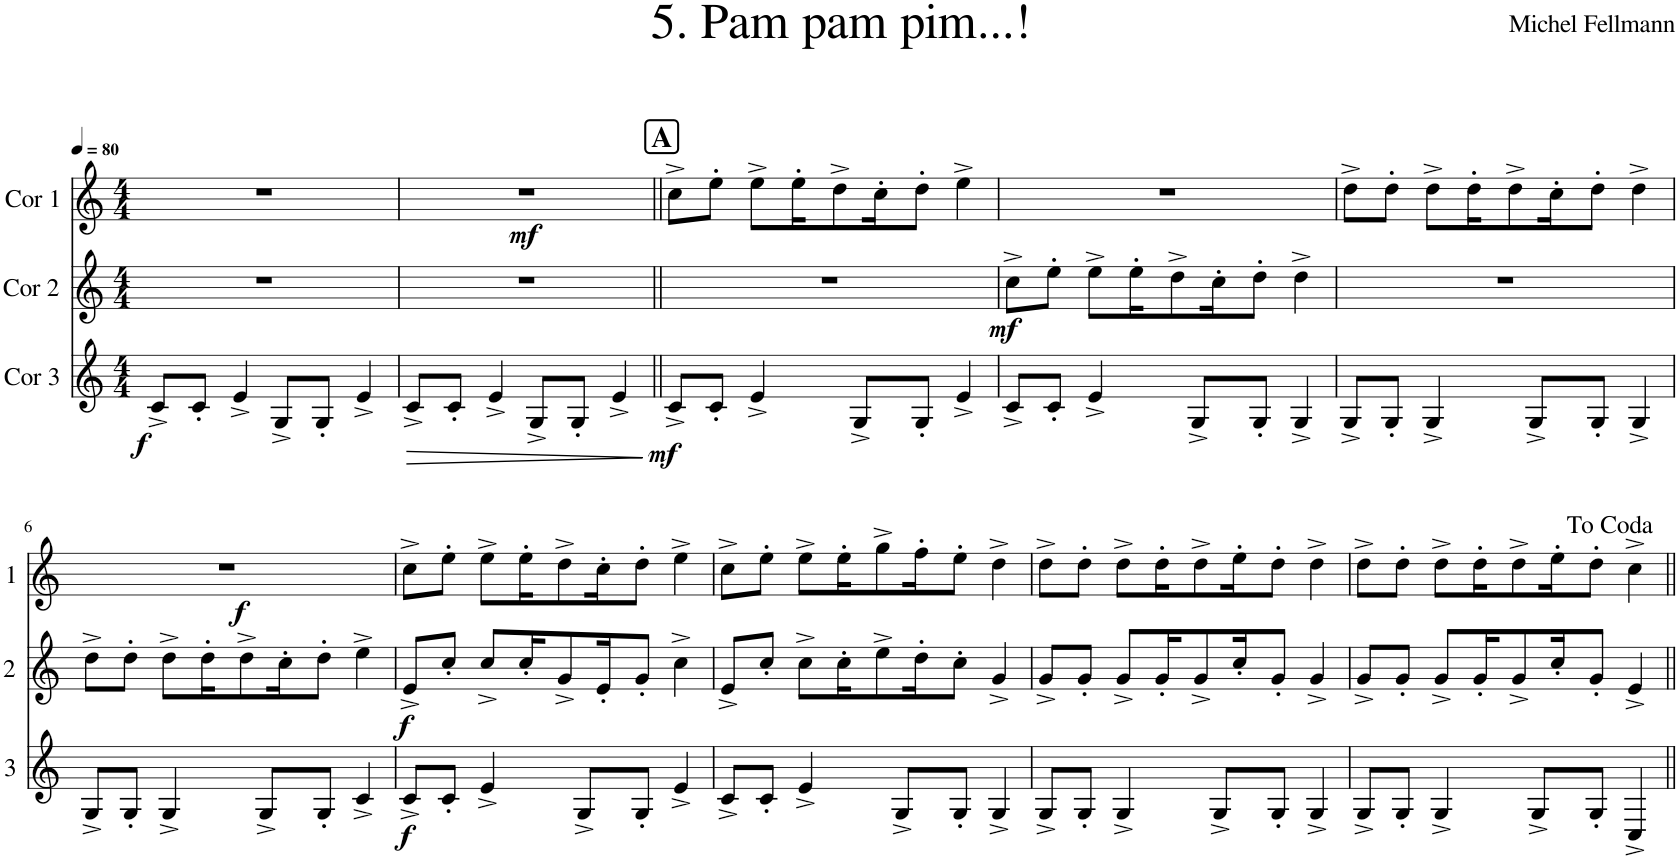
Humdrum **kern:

**kern	**dynam	**kern	**dynam	**kern	**dynam
*part3	*part3	*part2	*part2	*part1	*part1
*staff3	*staff3	*staff2	*staff2	*staff1	*staff1
*I"Cor 3	*	*I"Cor 2	*	*I"Cor 1	*
*clefG2	*	*clefG2	*	*clefG2	*
*Trd4c7	*	*Trd4c7	*	*Trd4c7	*
*k[]	*	*k[]	*	*k[]	*
*M4/4	*	*M4/4	*	*M4/4	*
*MM80	*	*MM80	*	*MM80	*
=1	=1	=1	=1	=1	=1
!	!LO:DY:b	!	!	!	!
8c^/L	f	1r	.	1r	.
8c'/J	.	.	.	.	.
4e^/	.	.	.	.	.
8G^/L	.	.	.	.	.
8G'/J	.	.	.	.	.
4e^/	.	.	.	.	.
=2	=2	=2	=2	=2	=2
!	!LO:HP:b	!	!	!	!LO:DY:b
8c^/L	>	1r	.	1r	mf
8c'/J	.	.	.	.	.
4e^/	.	.	.	.	.
8G^/L	.	.	.	.	.
8G'/J	.	.	.	.	.
4e^/	.	.	.	.	.
.	]	.	.	.	.
!!LO:REH:place=s1:a:B:cj:fs=14:t=A
=3||	=3||	=3||	=3||	=3||	=3||
!	!LO:DY:b	!	!	!	!
8c^/L	mf	1r	.	8cc^\L	.
8c'/J	.	.	.	8ee'\J	.
4e^/	.	.	.	8ee^\L	.
.	.	.	.	16ee'\K	.
.	.	.	.	8dd^\	.
8G^/L	.	.	.	.	.
.	.	.	.	16cc'\K	.
8G'/J	.	.	.	8dd'\J	.
4e^/	.	.	.	4ee^\	.
=4	=4	=4	=4	=4	=4
!	!	!	!LO:DY:b	!	!
8c^/L	.	8cc^\L	mf	1r	.
8c'/J	.	8ee'\J	.	.	.
4e^/	.	8ee^\L	.	.	.
.	.	16ee'\K	.	.	.
.	.	8dd^\	.	.	.
8G^/L	.	.	.	.	.
.	.	16cc'\K	.	.	.
8G'/J	.	8dd'\J	.	.	.
4G^/	.	4dd^\	.	.	.
=5	=5	=5	=5	=5	=5
8G^/L	.	1r	.	8dd^\L	.
8G'/J	.	.	.	8dd'\J	.
4G^/	.	.	.	8dd^\L	.
.	.	.	.	16dd'\K	.
.	.	.	.	8dd^\	.
8G^/L	.	.	.	.	.
.	.	.	.	16cc'\K	.
8G'/J	.	.	.	8dd'\J	.
4G^/	.	.	.	4dd^\	.
!!LO:LB:g=z
=6	=6	=6	=6	=6	=6
!	!	!	!	!	!LO:DY:b
8G^/L	.	8dd^\L	.	1r	f
8G'/J	.	8dd'\J	.	.	.
4G^/	.	8dd^\L	.	.	.
.	.	16dd'\K	.	.	.
.	.	8dd^\	.	.	.
8G^/L	.	.	.	.	.
.	.	16cc'\K	.	.	.
8G'/J	.	8dd'\J	.	.	.
4c^/	.	4ee^\	.	.	.
=7	=7	=7	=7	=7	=7
!	!LO:DY:b	!	!LO:DY:b	!	!
8c^/L	f	8e^/L	f	8cc^\L	.
8c'/J	.	8cc'/J	.	8ee'\J	.
4e^/	.	8cc^/L	.	8ee^\L	.
.	.	16cc'/K	.	16ee'\K	.
.	.	8g^/	.	8dd^\	.
8G^/L	.	.	.	.	.
.	.	16e'/K	.	16cc'\K	.
8G'/J	.	8g'/J	.	8dd'\J	.
4e^/	.	4cc^\	.	4ee^\	.
=8	=8	=8	=8	=8	=8
8c^/L	.	8e^/L	.	8cc^\L	.
8c'/J	.	8cc'/J	.	8ee'\J	.
4e^/	.	8cc^\L	.	8ee^\L	.
.	.	16cc'\K	.	16ee'\K	.
.	.	8ee^\	.	8gg^\	.
8G^/L	.	.	.	.	.
.	.	16dd'\K	.	16ff'\K	.
8G'/J	.	8cc'\J	.	8ee'\J	.
4G^/	.	4g^/	.	4dd^\	.
=9	=9	=9	=9	=9	=9
8G^/L	.	8g^/L	.	8dd^\L	.
8G'/J	.	8g'/J	.	8dd'\J	.
4G^/	.	8g^/L	.	8dd^\L	.
.	.	16g'/K	.	16dd'\K	.
.	.	8g^/	.	8dd^\	.
8G^/L	.	.	.	.	.
.	.	16cc'/K	.	16ee'\K	.
8G'/J	.	8g'/J	.	8dd'\J	.
4G^/	.	4g^/	.	4dd^\	.
=10	=10	=10	=10	=10	=10
8G^/L	.	8g^/L	.	8dd^\L	.
8G'/J	.	8g'/J	.	8dd'\J	.
4G^/	.	8g^/L	.	8dd^\L	.
.	.	16g'/K	.	16dd'\K	.
.	.	8g^/	.	8dd^\	.
8G^/L	.	.	.	.	.
.	.	16cc'/K	.	16ee'\K	.
8G'/J	.	8g'/J	.	8dd'\J	.
4C^/	.	4e^/	.	4cc^\	.
=||	=||	=||	=||	=||	=||
*-	*-	*-	*-	*-	*-
